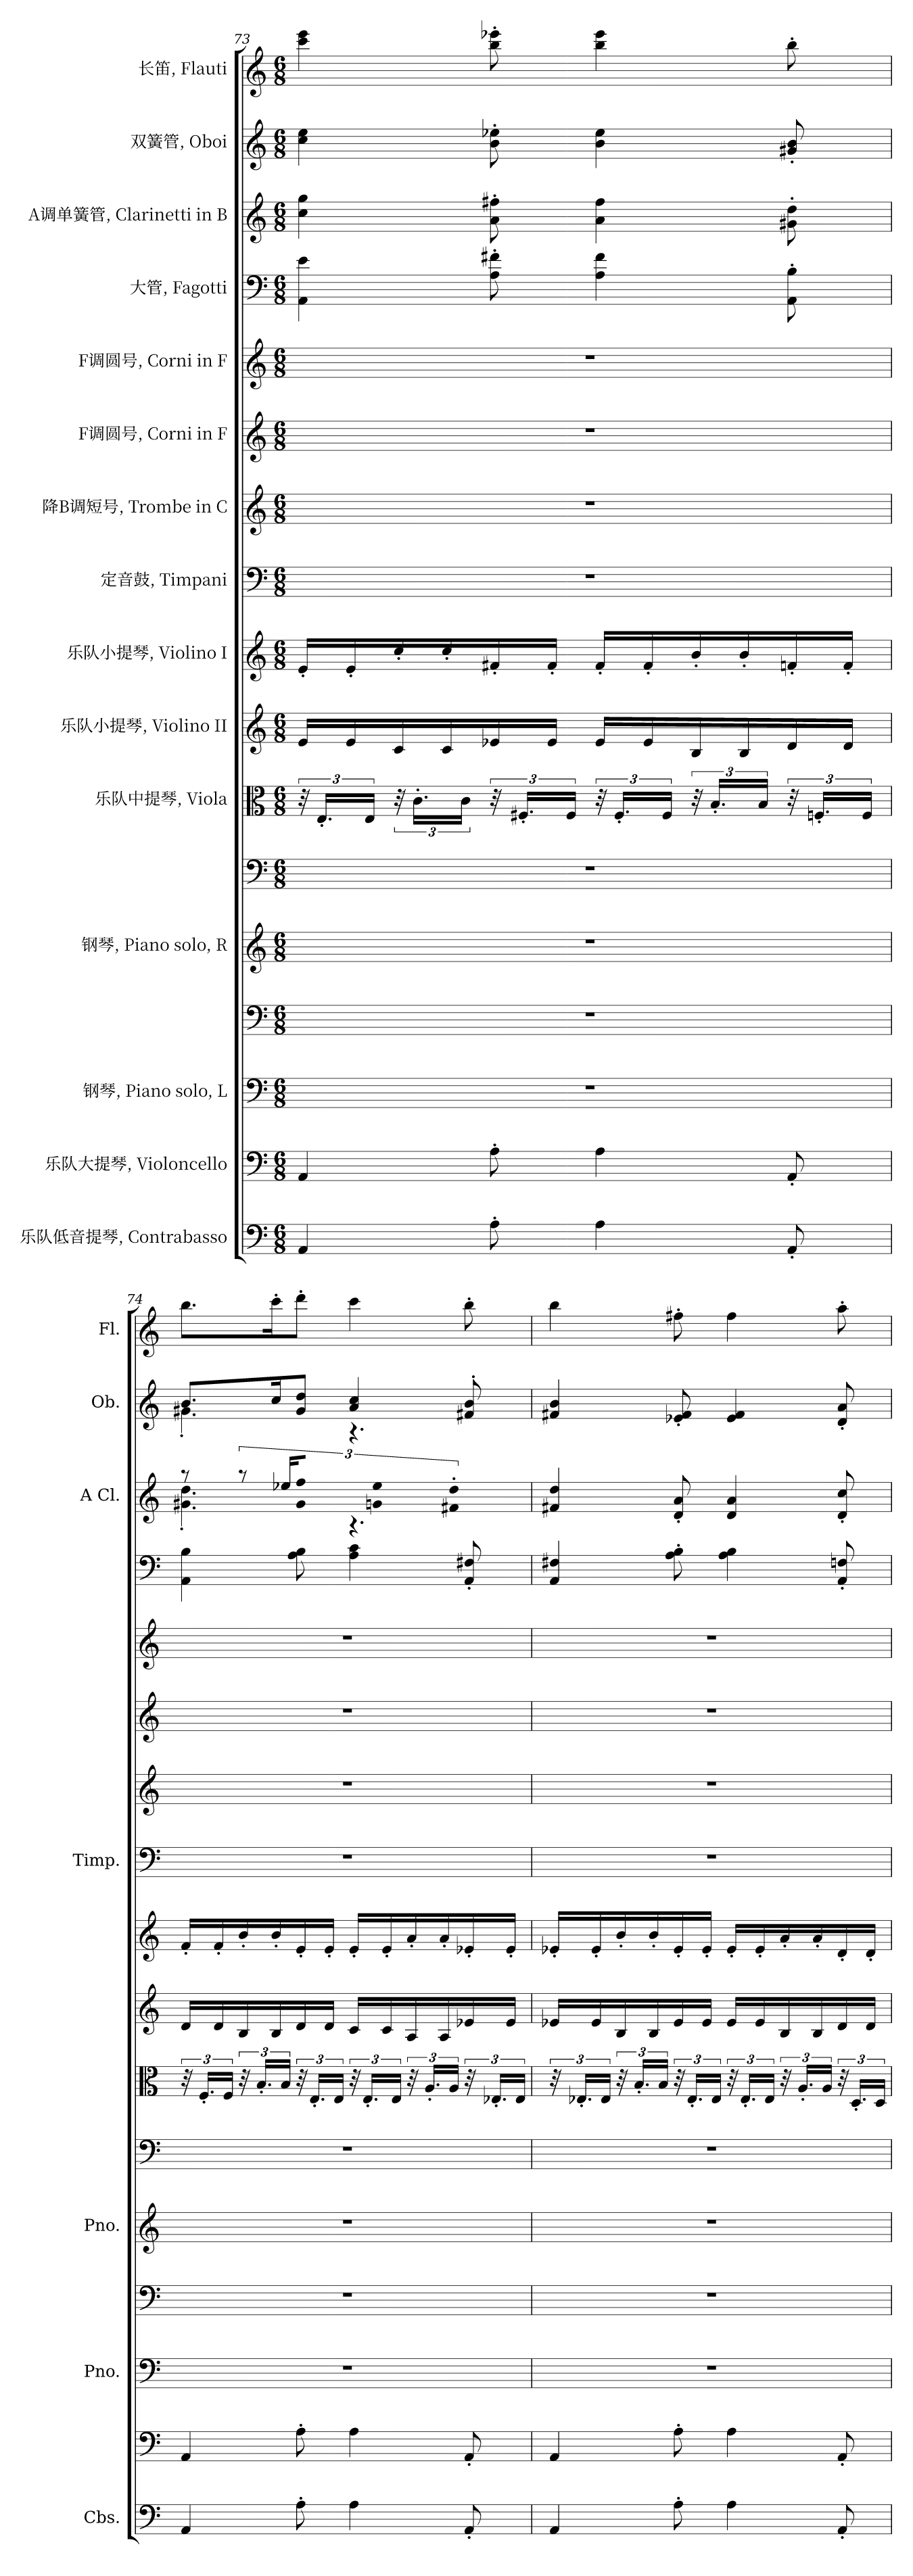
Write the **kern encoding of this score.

**kern	**kern	**kern	**kern	**kern	**kern	**kern	**kern	**kern	**kern	**kern	**kern	**kern	**kern	**kern	**kern	**kern
*part15	*part14	*part13	*part13	*part12	*part12	*part11	*part10	*part9	*part8	*part7	*part6	*part5	*part4	*part3	*part2	*part1
*staff17	*staff16	*staff15	*staff14	*staff13	*staff12	*staff11	*staff10	*staff9	*staff8	*staff7	*staff6	*staff5	*staff4	*staff3	*staff2	*staff1
*I"乐队低音提琴, Contrabasso	*I"乐队大提琴, Violoncello	*I"钢琴, Piano solo, L	*	*I"钢琴, Piano solo, R	*	*I"乐队中提琴, Viola	*I"乐队小提琴, Violino II	*I"乐队小提琴, Violino I	*I"定音鼓, Timpani	*I"降B调短号, Trombe in C	*I"F调圆号, Corni in F	*I"F调圆号, Corni in F	*I"大管, Fagotti	*I"A调单簧管, Clarinetti in B	*I"双簧管, Oboi	*I"长笛, Flauti
*I'Cbs.	*	*I'Pno.	*	*I'Pno.	*	*	*	*	*I'Timp.	*	*	*	*	*I'A Cl.	*I'Ob.	*I'Fl.
!!LO:PB:g=z
*clefF4	*clefF4	*clefF4	*clefF4	*clefG2	*clefF4	*clefC3	*clefG2	*clefG2	*clefF4	*clefG2	*clefG2	*clefG2	*clefF4	*clefG2	*clefG2	*clefG2
*ITrd7c12	*	*	*	*	*	*	*	*	*	*ITrd1c2	*ITrd4c7	*ITrd4c7	*	*ITrd2c3	*	*
*k[]	*k[]	*k[]	*k[]	*k[]	*k[]	*k[]	*k[]	*k[]	*k[]	*k[b-e-]	*k[b-]	*k[b-]	*k[]	*k[f#c#g#]	*k[]	*k[]
*M6/8	*M6/8	*M6/8	*M6/8	*M6/8	*M6/8	*M6/8	*M6/8	*M6/8	*M6/8	*M6/8	*M6/8	*M6/8	*M6/8	*M6/8	*M6/8	*M6/8
*MM139	*MM139	*MM139	*MM139	*MM139	*MM139	*MM139	*MM139	*MM139	*MM139	*MM139	*MM139	*MM139	*MM139	*MM139	*MM139	*MM139
=73	=73	=73	=73	=73	=73	=73	=73	=73	=73	=73	=73	=73	=73	=73	=73	=73
4AAA/	4AA/	2.r	2.r	2.r	2.r	48r	16e/LL	16e'/LL	2.r	2.r	2.r	2.r	4AA\ 4e\	4a\ 4ee\	4cc\ 4ee\	4ccc\ 4eee\
.	.	.	.	.	.	24.E'/LL	.	.	.	.	.	.	.	.	.	.
.	.	.	.	.	.	.	16e/	16e'/	.	.	.	.	.	.	.	.
.	.	.	.	.	.	24E/JJ	.	.	.	.	.	.	.	.	.	.
.	.	.	.	.	.	48r	16c/	16cc'/	.	.	.	.	.	.	.	.
.	.	.	.	.	.	24.c'\LL	.	.	.	.	.	.	.	.	.	.
.	.	.	.	.	.	.	16c/	16cc'/	.	.	.	.	.	.	.	.
.	.	.	.	.	.	24c\JJ	.	.	.	.	.	.	.	.	.	.
*	*	*	*	*	*	*	*	*	*	*	*	*	*	*	*	*MM147
8AA'\	8A'\	.	.	.	.	48r	16e-X/	16f#X'/	.	.	.	.	8A\' 8f#X\'	8f#\' 8dd#X\'	8b\' 8ee-X\'	8bb\' 8eee-X\'
.	.	.	.	.	.	24.F#X'/LL	.	.	.	.	.	.	.	.	.	.
.	.	.	.	.	.	.	16e-/JJ	16f#'/JJ	.	.	.	.	.	.	.	.
.	.	.	.	.	.	24F#/JJ	.	.	.	.	.	.	.	.	.	.
*	*	*	*	*	*	*	*	*	*	*	*	*	*	*	*	*MM141
4AA\	4A\	.	.	.	.	48r	16e-/LL	16f#'/LL	.	.	.	.	4A\ 4f#\	4f#\ 4dd#\	4b\ 4ee-\	4bb\ 4eee-\
.	.	.	.	.	.	24.F#'/LL	.	.	.	.	.	.	.	.	.	.
.	.	.	.	.	.	.	16e-/	16f#'/	.	.	.	.	.	.	.	.
.	.	.	.	.	.	24F#/JJ	.	.	.	.	.	.	.	.	.	.
.	.	.	.	.	.	48r	16B/	16b'/	.	.	.	.	.	.	.	.
.	.	.	.	.	.	24.B'/LL	.	.	.	.	.	.	.	.	.	.
.	.	.	.	.	.	.	16B/	16b'/	.	.	.	.	.	.	.	.
.	.	.	.	.	.	24B/JJ	.	.	.	.	.	.	.	.	.	.
*	*	*	*	*	*	*	*	*	*	*	*	*	*	*	*	*MM149
8AAA'/	8AA'/	.	.	.	.	48r	16d/	16fn'/	.	.	.	.	8AA\' 8B\'	8e#X\' 8b\'	8g#X/' 8b/'	8bb'\
.	.	.	.	.	.	24.Fn'/LL	.	.	.	.	.	.	.	.	.	.
.	.	.	.	.	.	.	16d/JJ	16f'/JJ	.	.	.	.	.	.	.	.
.	.	.	.	.	.	24F/JJ	.	.	.	.	.	.	.	.	.	.
!!LO:PB:g=z
=74	=74	=74	=74	=74	=74	=74	=74	=74	=74	=74	=74	=74	=74	=74	=74	=74
*	*	*	*	*	*	*	*	*	*	*	*	*	*	*	*	*MM139
*	*	*	*	*	*	*	*	*	*	*	*	*	*	*^	*^	*
4AAA/	4AA/	2.r	2.r	2.r	2.r	48r	16d/LL	16f'/LL	2.r	2.r	2.r	2.r	4AA\ 4B\	8r	4.e#X\' 4.b\'	8.b/L	4.g#X'\	8.bb\L
.	.	.	.	.	.	24.F'/LL	.	.	.	.	.	.	.	.	.	.	.	.
.	.	.	.	.	.	.	16d/	16f'/	.	.	.	.	.	.	.	.	.	.
.	.	.	.	.	.	24F/JJ	.	.	.	.	.	.	.	.	.	.	.	.
.	.	.	.	.	.	48r	16B/	16b'/	.	.	.	.	.	12r	.	.	.	.
.	.	.	.	.	.	24.B'/LL	.	.	.	.	.	.	.	.	.	.	.	.
.	.	.	.	.	.	.	16B/	16b'/	.	.	.	.	.	.	.	16cc/K	.	16ccc'\K
.	.	.	.	.	.	24B/JJ	.	.	.	.	.	.	.	24ccn/KL	.	.	.	.
*	*	*	*	*	*	*	*	*	*	*	*	*	*	*	*	*	*	*MM147
8AA'\	8A'\	.	.	.	.	48r	16d/	16e'/	.	.	.	.	8A\ 8B\	8e#/ 8dd/J	.	8g#/ 8dd/J	.	8ddd'\J
.	.	.	.	.	.	24.E'/LL	.	.	.	.	.	.	.	.	.	.	.	.
.	.	.	.	.	.	.	16d/JJ	16e'/JJ	.	.	.	.	.	.	.	.	.	.
.	.	.	.	.	.	24E/JJ	.	.	.	.	.	.	.	.	.	.	.	.
*	*	*	*	*	*	*	*	*	*	*	*	*	*	*	*	*	*	*MM141
4AA\	4A\	.	.	.	.	48r	16c/LL	16e'/LL	.	.	.	.	4A\ 4c\	4en/ 4cc/	4.r	4a/ 4cc/	4.r	4ccc\
.	.	.	.	.	.	24.E'/LL	.	.	.	.	.	.	.	.	.	.	.	.
.	.	.	.	.	.	.	16c/	16e'/	.	.	.	.	.	.	.	.	.	.
.	.	.	.	.	.	24E/JJ	.	.	.	.	.	.	.	.	.	.	.	.
.	.	.	.	.	.	48r	16A/	16a'/	.	.	.	.	.	.	.	.	.	.
.	.	.	.	.	.	24.A'/LL	.	.	.	.	.	.	.	.	.	.	.	.
.	.	.	.	.	.	.	16A/	16a'/	.	.	.	.	.	.	.	.	.	.
.	.	.	.	.	.	24A/JJ	.	.	.	.	.	.	.	.	.	.	.	.
*	*	*	*	*	*	*	*	*	*	*	*	*	*	*	*	*	*	*MM149
8AAA'/	8AA'/	.	.	.	.	48r	16e-X/	16e-X'/	.	.	.	.	8AA/' 8F#X/'	8d#X/' 8b/'	.	8f#X/' 8b/'	.	8bb'\
.	.	.	.	.	.	24.E-X'/LL	.	.	.	.	.	.	.	.	.	.	.	.
.	.	.	.	.	.	.	16e-/JJ	16e-'/JJ	.	.	.	.	.	.	.	.	.	.
.	.	.	.	.	.	24E-/JJ	.	.	.	.	.	.	.	.	.	.	.	.
*	*	*	*	*	*	*	*	*	*	*	*	*	*	*v	*v	*	*	*
*	*	*	*	*	*	*	*	*	*	*	*	*	*	*	*v	*v	*
=75	=75	=75	=75	=75	=75	=75	=75	=75	=75	=75	=75	=75	=75	=75	=75	=75
*	*	*	*	*	*	*	*	*	*	*	*	*	*	*	*	*MM139
4AAA/	4AA/	2.r	2.r	2.r	2.r	48r	16e-X/LL	16e-X'/LL	2.r	2.r	2.r	2.r	4AA/ 4F#X/	4d#X/ 4b/	4f#X/ 4b/	4bb\
.	.	.	.	.	.	24.E-X'/LL	.	.	.	.	.	.	.	.	.	.
.	.	.	.	.	.	.	16e-/	16e-'/	.	.	.	.	.	.	.	.
.	.	.	.	.	.	24E-/JJ	.	.	.	.	.	.	.	.	.	.
.	.	.	.	.	.	48r	16B/	16b'/	.	.	.	.	.	.	.	.
.	.	.	.	.	.	24.B'/LL	.	.	.	.	.	.	.	.	.	.
.	.	.	.	.	.	.	16B/	16b'/	.	.	.	.	.	.	.	.
.	.	.	.	.	.	24B/JJ	.	.	.	.	.	.	.	.	.	.
*	*	*	*	*	*	*	*	*	*	*	*	*	*	*	*	*MM147
8AA'\	8A'\	.	.	.	.	48r	16e-/	16e-'/	.	.	.	.	8A\' 8B\'	8B/' 8f#/'	8e-X/' 8f#/'	8ff#X'\
.	.	.	.	.	.	24.E-'/LL	.	.	.	.	.	.	.	.	.	.
.	.	.	.	.	.	.	16e-/JJ	16e-'/JJ	.	.	.	.	.	.	.	.
.	.	.	.	.	.	24E-/JJ	.	.	.	.	.	.	.	.	.	.
*	*	*	*	*	*	*	*	*	*	*	*	*	*	*	*	*MM141
4AA\	4A\	.	.	.	.	48r	16e-/LL	16e-'/LL	.	.	.	.	4A\ 4B\	4B/ 4f#/	4e-/ 4f#/	4ff#\
.	.	.	.	.	.	24.E-'/LL	.	.	.	.	.	.	.	.	.	.
.	.	.	.	.	.	.	16e-/	16e-'/	.	.	.	.	.	.	.	.
.	.	.	.	.	.	24E-/JJ	.	.	.	.	.	.	.	.	.	.
.	.	.	.	.	.	48r	16B/	16a'/	.	.	.	.	.	.	.	.
.	.	.	.	.	.	24.A'/LL	.	.	.	.	.	.	.	.	.	.
.	.	.	.	.	.	.	16B/	16a'/	.	.	.	.	.	.	.	.
.	.	.	.	.	.	24A/JJ	.	.	.	.	.	.	.	.	.	.
*	*	*	*	*	*	*	*	*	*	*	*	*	*	*	*	*MM149
8AAA'/	8AA'/	.	.	.	.	48r	16d/	16d'/	.	.	.	.	8AA/' 8Fn/'	8B/' 8a/'	8d/' 8a/'	8aa'\
.	.	.	.	.	.	24.D'/LL	.	.	.	.	.	.	.	.	.	.
.	.	.	.	.	.	.	16d/JJ	16d'/JJ	.	.	.	.	.	.	.	.
.	.	.	.	.	.	24D/JJ	.	.	.	.	.	.	.	.	.	.
=	=	=	=	=	=	=	=	=	=	=	=	=	=	=	=	=
*-	*-	*-	*-	*-	*-	*-	*-	*-	*-	*-	*-	*-	*-	*-	*-	*-
